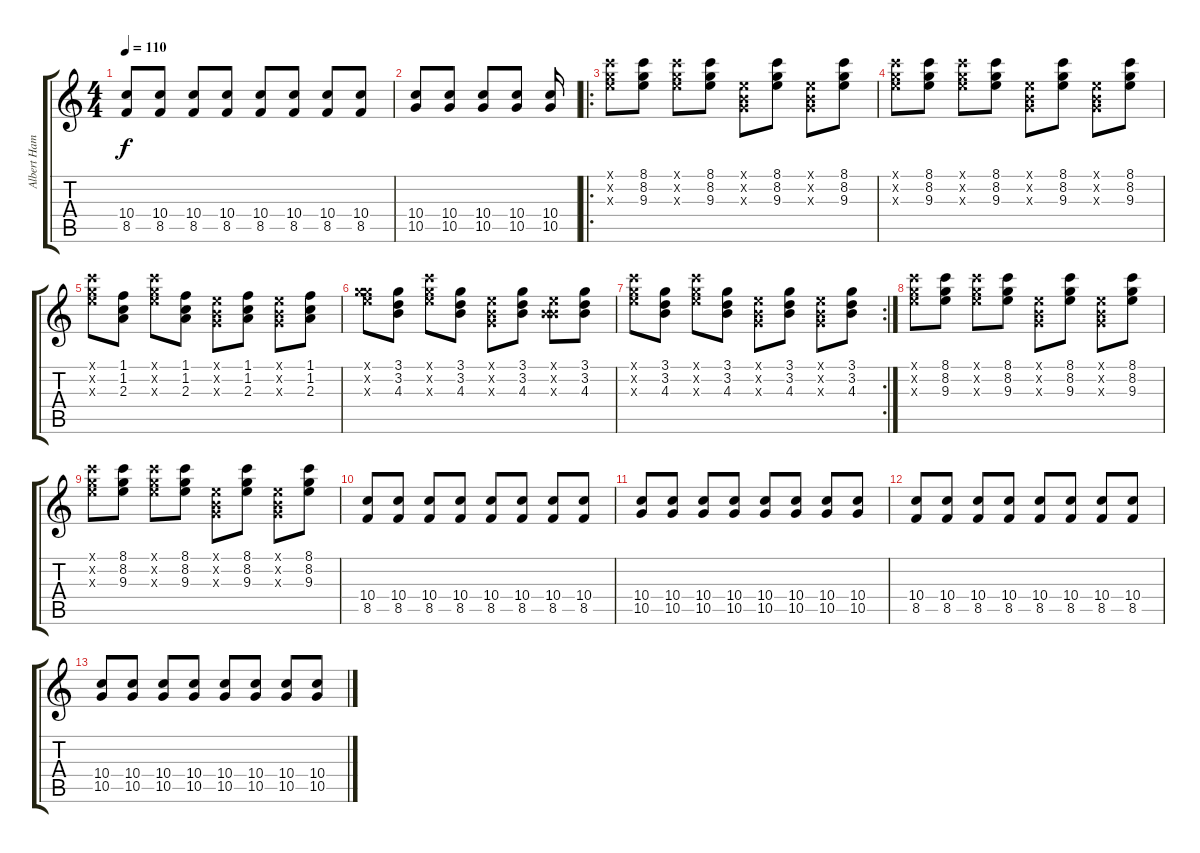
\track ("Albert Hammond" "Albert Ham") {instrument overdrivenguitar}
\staff {score tabs}
\tuning (E4 B3 G3 D3 A2 E2) {hide}
\ts (4 4)
\tempo 110
\clef g2
\ks c
(10.4 8.5).8{dy f} (10.4 8.5).8 (10.4 8.5).8 (10.4 8.5).8 (10.4 8.5).8 (10.4 8.5).8 (10.4 8.5).8 (10.4 8.5).8 |
(10.4 10.5).8 (10.4 10.5).8 (10.4 10.5).8 (10.4 10.5).8 (10.4 10.5).16 |
\ro
(8.1{x} 8.2{x} 9.3{x}).8 (8.1 8.2 9.3).8 (8.1{x} 8.2{x} 9.3{x}).8 (8.1 8.2 9.3).8 (0.1{x} 0.2{x} 0.3{x}).8 (8.1 8.2 9.3).8 (0.1{x} 0.2{x} 0.3{x}).8 (8.1 8.2 9.3).8 |
(8.1{x} 8.2{x} 9.3{x}).8 (8.1 8.2 9.3).8 (8.1{x} 8.2{x} 9.3{x}).8 (8.1 8.2 9.3).8 (0.1{x} 0.2{x} 0.3{x}).8 (8.1 8.2 9.3).8 (0.1{x} 0.2{x} 0.3{x}).8 (8.1 8.2 9.3).8 |
(8.1{x} 8.2{x} 9.3{x}).8 (1.1 1.2 2.3).8 (8.1{x} 8.2{x} 9.3{x}).8 (1.1 1.2 2.3).8 (0.1{x} 0.2{x} 0.3{x}).8 (1.1 1.2 2.3).8 (0.1{x} 0.2{x} 0.3{x}).8 (1.1 1.2 2.3).8 |
(3.1{x} 8.2{x} 9.3{x}).8 (3.1 3.2 4.3).8 (8.1{x} 8.2{x} 9.3{x}).8 (3.1 3.2 4.3).8 (0.1{x} 0.2{x} 0.3{x}).8 (3.1 3.2 4.3).8 (0.1{x} 0.2{x} 4.3{x}).8 (3.1 3.2 4.3).8 |
\rc 2
(8.1{x} 8.2{x} 9.3{x}).8 (3.1 3.2 4.3).8 (8.1{x} 8.2{x} 9.3{x}).8 (3.1 3.2 4.3).8 (0.1{x} 0.2{x} 0.3{x}).8 (3.1 3.2 4.3).8 (0.1{x} 0.2{x} 0.3{x}).8 (3.1 3.2 4.3).8 |
(8.1{x} 8.2{x} 9.3{x}).8 (8.1 8.2 9.3).8 (8.1{x} 8.2{x} 9.3{x}).8 (8.1 8.2 9.3).8 (0.1{x} 0.2{x} 0.3{x}).8 (8.1 8.2 9.3).8 (0.1{x} 0.2{x} 0.3{x}).8 (8.1 8.2 9.3).8 |
(8.1{x} 8.2{x} 9.3{x}).8 (8.1 8.2 9.3).8 (8.1{x} 8.2{x} 9.3{x}).8 (8.1 8.2 9.3).8 (0.1{x} 0.2{x} 0.3{x}).8 (8.1 8.2 9.3).8 (0.1{x} 0.2{x} 0.3{x}).8 (8.1 8.2 9.3).8 |
(10.4 8.5).8 (10.4 8.5).8 (10.4 8.5).8 (10.4 8.5).8 (10.4 8.5).8 (10.4 8.5).8 (10.4 8.5).8 (10.4 8.5).8 |
(10.4 10.5).8 (10.4 10.5).8 (10.4 10.5).8 (10.4 10.5).8 (10.4 10.5).8 (10.4 10.5).8 (10.4 10.5).8 (10.4 10.5).8 |
(10.4 8.5).8 (10.4 8.5).8 (10.4 8.5).8 (10.4 8.5).8 (10.4 8.5).8 (10.4 8.5).8 (10.4 8.5).8 (10.4 8.5).8 |
(10.4 10.5).8 (10.4 10.5).8 (10.4 10.5).8 (10.4 10.5).8 (10.4 10.5).8 (10.4 10.5).8 (10.4 10.5).8 (10.4 10.5).8
